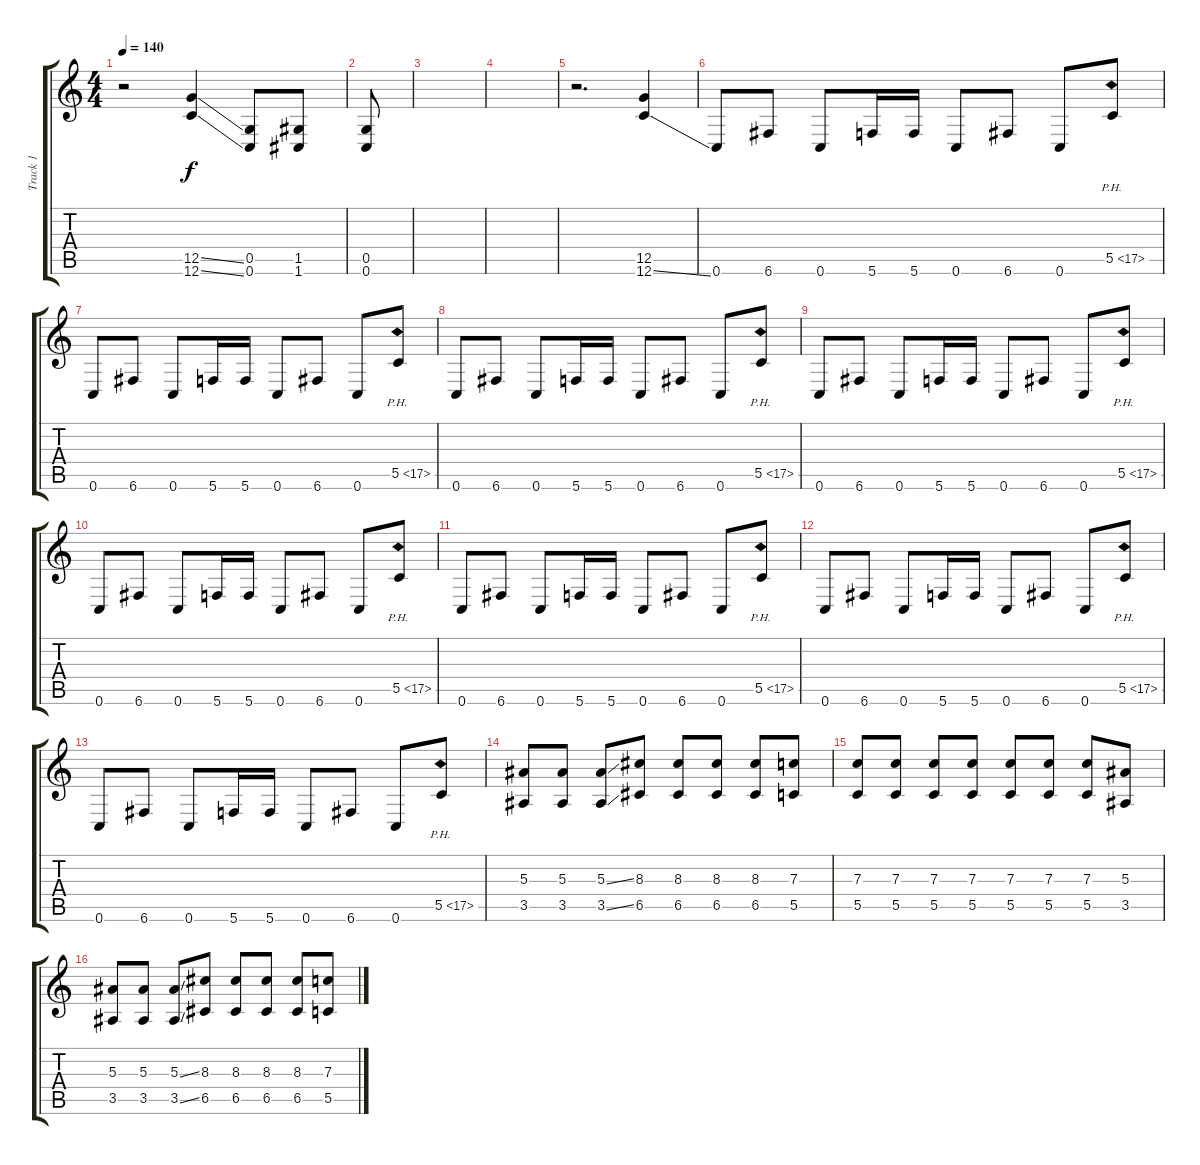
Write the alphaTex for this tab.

\track ("Track 1" "Track 1") {instrument distortionguitar}
\staff {score tabs}
\tuning (D4 A3 F3 C3 G2 C2) {hide}
\ts (4 4)
\tempo 140
\clef g2
\ks c
r.2{dy f} (12.5{ss} 12.6{ss}).4 (0.5 0.6).8 (1.5 1.6).8 |
(0.5 0.6).8 |
|
|
r.2{d} (12.5 12.6{ss}).4 |
0.6.8 6.6.8 0.6.8 5.6.16 5.6.16 0.6.8 6.6.8 0.6.8 5.5{ph 12}.8 |
0.6.8 6.6.8 0.6.8 5.6.16 5.6.16 0.6.8 6.6.8 0.6.8 5.5{ph 12}.8 |
0.6.8 6.6.8 0.6.8 5.6.16 5.6.16 0.6.8 6.6.8 0.6.8 5.5{ph 12}.8 |
0.6.8 6.6.8 0.6.8 5.6.16 5.6.16 0.6.8 6.6.8 0.6.8 5.5{ph 12}.8 |
0.6.8 6.6.8 0.6.8 5.6.16 5.6.16 0.6.8 6.6.8 0.6.8 5.5{ph 12}.8 |
0.6.8 6.6.8 0.6.8 5.6.16 5.6.16 0.6.8 6.6.8 0.6.8 5.5{ph 12}.8 |
0.6.8 6.6.8 0.6.8 5.6.16 5.6.16 0.6.8 6.6.8 0.6.8 5.5{ph 12}.8 |
0.6.8 6.6.8 0.6.8 5.6.16 5.6.16 0.6.8 6.6.8 0.6.8 5.5{ph 12}.8 |
(5.3 3.5).8 (5.3 3.5).8 (5.3{ss} 3.5{ss}).8 (8.3 6.5).8 (8.3 6.5).8 (8.3 6.5).8 (8.3 6.5).8 (7.3 5.5).8 |
(7.3 5.5).8 (7.3 5.5).8 (7.3 5.5).8 (7.3 5.5).8 (7.3 5.5).8 (7.3 5.5).8 (7.3 5.5).8 (5.3 3.5).8 |
(5.3 3.5).8 (5.3 3.5).8 (5.3{ss} 3.5{ss}).8 (8.3 6.5).8 (8.3 6.5).8 (8.3 6.5).8 (8.3 6.5).8 (7.3 5.5).8
